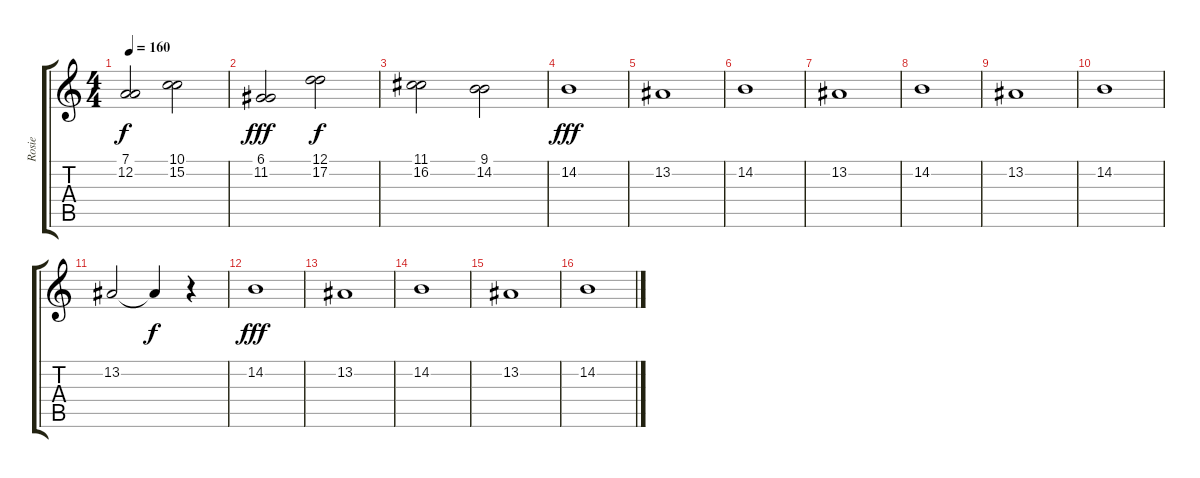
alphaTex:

\track ("Rosie" "Rosie") {instrument stringensemble2}
\staff {score tabs}
\tuning (D4 A3 F3 C3 G2 D2) {hide}
\ts (4 4)
\tempo 160
\clef g2
\ks c
(7.1 12.2).2{dy f} (10.1 15.2).2 |
(6.1 11.2).2{dy fff} (12.1 17.2).2{dy f} |
(11.1 16.2).2 (9.1 14.2).2 |
14.2.1{dy fff} |
13.2.1 |
14.2.1 |
13.2.1 |
14.2.1 |
13.2.1 |
14.2.1 |
13.2.2 13.2{t}.4{dy f} r.4 |
14.2.1{dy fff} |
13.2.1 |
14.2.1 |
13.2.1 |
14.2.1
